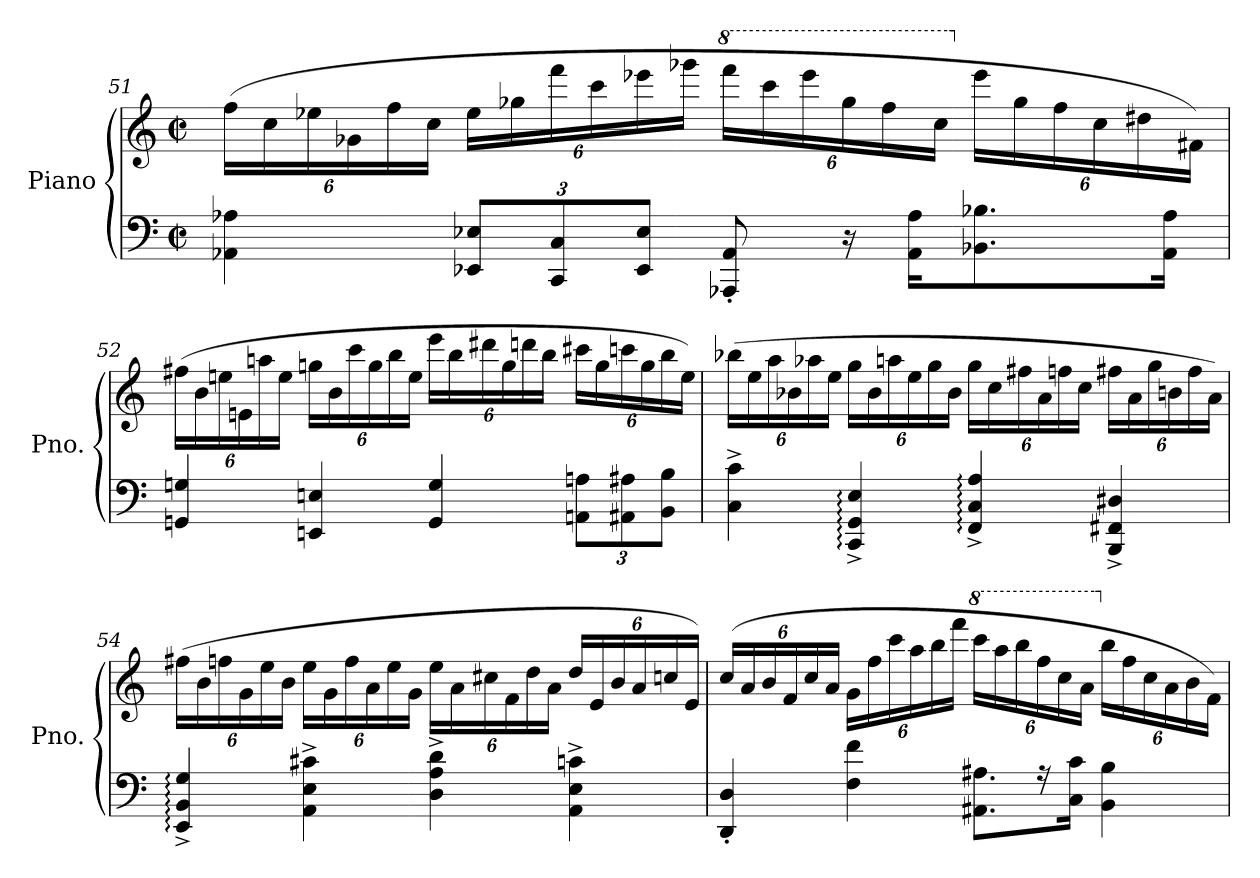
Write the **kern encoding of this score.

**kern	**kern
*part1	*part1
*staff2	*staff1
*I"Piano	*
*I'Pno.	*
!!LO:LB:g=z
*clefF4	*clefG2
*k[]	*k[]
*M2/2	*M2/2
*met(c|)	*met(c|)
*	*Xbrackettup
=51	=51
4AA-X\ 4A-X\	(>24ff\LL
.	24cc\
.	24ee-X\
.	24g-X\
.	24ff\
.	24cc\JJ
*Xbrackettup	*
12EE-X/ 12E-X/L	24ee-\LL
.	24gg-X\
12CC/ 12C/	24fff\
.	24ccc\
12EE-/ 12E-/J	24eee-X\
.	24ggg-X\JJ
*	*8va
8AAA-X/' 8AA-/'	24ffff\LL
.	24cccc\
.	24eeee-\
16r	24ggg-\
.	24fff\
16AA-\ 16A-\KL	.
.	24ccc\JJ
*	*X8va
8.BB-X\ 8.B-X\	24eee-\LL
.	24gg-\
.	24ff\
.	24cc\
.	24dd#X\
16AA-\ 16A-\Jk	.
.	24f#X\JJ)
=52	=52
4GGn/ 4Gn/	(>24ff#X\LL
.	24b\
.	24een\
.	24en\
.	24aan\
.	24ee\JJ
4EEn/ 4En/	24ggn\LL
.	24b\
.	24ccc\
.	24gg\
.	24bb\
.	24ee\JJ
4GG/ 4G/	24eee\LL
.	24bb\
.	24ddd#X\
.	24gg\
.	24dddn\
.	24bb\JJ
12AAn\ 12An\L	24ccc#X\LL
.	24gg\
12AA#X\ 12A#X\	24cccn\
.	24gg\
12BB\ 12B\J	24bb\
.	24ee\JJ)
!!LO:LB:g=z
=53	=53
4C\^ 4c\^	(>24bb-X\LL
.	24ee\
.	24aa\
.	24b-X\
.	24aa-X\
.	24ee\JJ
4CC/:^ 4GG/:^ 4E/:^	24gg\LL
.	24b-\
.	24aan\
.	24ee\
.	24gg\
.	24b-\JJ
4FF/:^ 4C/:^ 4A/:^	24gg\LL
.	24cc\
.	24ff#X\
.	24a\
.	24ffn\
.	24cc\JJ
4BBB/^ 4FF#X/^ 4D#X/^	24ff#X\LL
.	24a\
.	24gg\
.	24bn\
.	24ff#\
.	24a\JJ)
=54	=54
4EE/:^ 4BB/:^ 4G/:^	(>24ff#X\LL
.	24b\
.	24ffn\
.	24g\
.	24ee\
.	24b\JJ
4AA\^ 4E\^ 4c#X\^	24ee\LL
.	24g\
.	24ff\
.	24a\
.	24ee\
.	24g\JJ
4D\^ 4A\^ 4d\^	24ee\LL
.	24a\
.	24cc#X\
.	24f\
.	24dd\
.	24a\JJ
4AA\^ 4E\^ 4cn\^	24dd/LL
.	24e/
.	24b/
.	24a/
.	24ccn/
.	24e/JJ)
!!LO:LB:g=z
=55	=55
*^	*
4DD/' 4D/'	2ryy	(>24cc/LL
.	.	24a/
.	.	24b/
.	.	24f/
.	.	24cc/
.	.	24a/JJ
4F\ 4f\	.	24g\LL
.	.	24ff\
.	.	24ccc\
.	.	24aa\
.	.	24bb\
.	.	24fff\JJ
*	*	*8va
8.AA#X\ 8.A#X\L	8ryy	24cccc\LL
.	.	24aaa\
.	.	24bbb\
.	16rA	24fff\
.	.	24ccc\
16C\ 16c\Jk	16ryy	.
.	.	24aa\JJ
*	*	*X8va
4BB\ 4B\	4ryy	24bb\LL
.	.	24ff\
.	.	24cc\
.	.	24a\
.	.	24b\
.	.	24f\JJ)
*v	*v	*
=	=
*-	*-
